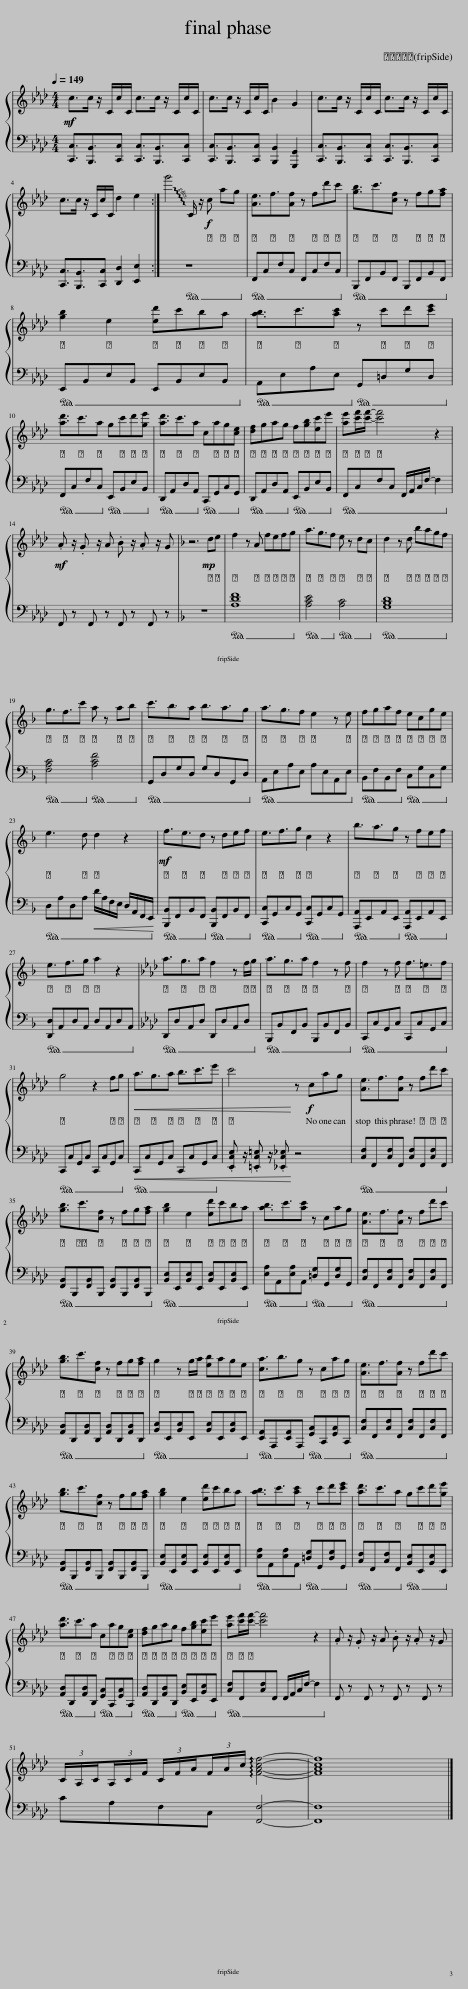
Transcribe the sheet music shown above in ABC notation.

X:1
%%score { 1 | 2 }
L:1/8
Q:1/4=149
M:4/4
I:linebreak $
K:Ab
V:1 treble
V:2 bass
V:1
!mf! c>c z/ C/c/C/ c>c z/ C/c/C/ | c>c z/ C/c/C/ B2 G2 | c>c z/ C/c/C/ c>c z/ C/c/C/ |$ c>c z/ C/c/C/ d2 e2 :| !~(!g'4 !~)!C/ z/!f! c ag | %5
 [Ae]3/2f3/2[Af] z fd'c' | [gb]3/2c'3/2[cf] z fg[fa] |$ [gb]2 e2 [ed']c'ba | [ab]3/2c'3/2[ac'] z c'd'[c'e'] |$ [ad']3/2c'3/2a gc'd'[ge'] | %10
 [ad']3/2c'3/2a cag[ce] | [df]gag f[gb][ec']e' | [ae'][c'f']/[c'f']/- [c'f']4 z2 |$!mf! .A z/ .G z/ A .B z/ .A z/ G |[K:F] z6!mp! de | %15
 f2 z A fefg | a3/2g3/2f e z dc | d2 z d bagf |$ g3/2f3/2c' a z ab | c'3/2b3/2a b3/2a3/2g | %20
 a3/2g3/2f e2 z e | fgaf ecge |$ e3 d d2 z2 |!mf! f3/2e3/2d z def | e3/2f3/2g c2 z2 | %25
 b3/2a3/2g z fef |$ e3/2f3/2g a2 z2 |[K:Ab] a3/2g3/2a f2 z f/g/ | a3/2g3/2a f2 z f | f2 z f f3/2=e3/2f |$ %30
 g4 z2 fg |!<(! a3/2g3/2a b3/2c'3/2e' | c'4!<)! z!f! cag | [Ae]3/2f3/2[Af] z fd'c' |$ [gb]3/2c'3/2[cf] z fg[fa] | %35
 [gb]2 e2 [ed']c'ba | [ab]3/2c'3/2[ac'] z cag | [Ae]3/2f3/2[Af] z fd'c' |$ [gb]3/2c'3/2[cf] z fg[fa] | g2 z g/a/ [eb]age | %40
 [ca]3/2b3/2g z cag | [Ae]3/2f3/2[Af] z fd'c' |$ [gb]3/2c'3/2[cf] z fg[fa] | [gb]2 e2 [ed']c'ba | [ab]3/2c'3/2[ac'] z c'd'[c'e'] | %45
 [ad']3/2c'3/2a gc'd'[ge'] |$ [ad']3/2c'3/2a cag[ce] | [df]gag f[gb][ec']e' | [ae'][c'f']/[c'f']/- [c'f']4 z2 | .A z/ .G z/ A .B z/ .A z/ G |$ %50
 (3C/A,/C/(3A,/C/F/ (3C/F/A/(3F/A/c/ !arpeggio![FAcf]4- | [FAcf]8 |] %52
V:2
 [C,,C,]3/2[B,,,B,,]3/2[C,,C,] [C,,C,]3/2[B,,,B,,]3/2[C,,C,] | [C,,C,]3/2[B,,,B,,]3/2[C,,C,] [B,,,B,,]2 [G,,,G,,]2 | [C,,C,]3/2[B,,,B,,]3/2[C,,C,] [C,,C,]3/2[B,,,B,,]3/2[C,,C,] |$ [C,,C,]3/2[B,,,B,,]3/2[C,,C,] [D,,D,]2 [E,,E,]2 :|!ped! z8!ped-up! | %5
!ped! F,,C,F,C, F,,C,F,C,!ped-up! |!ped! B,,,F,,B,,F,, B,,,F,,B,,F,,!ped-up! |$!ped! E,,B,,E,B,, E,,B,,E,B,,!ped-up! |!ped! A,,E,A,E,!ped-up!!ped! G,,=D,G,D,!ped-up! |$!ped! F,,C,F,C,!ped-up!!ped! E,,B,,E,B,,!ped-up! | %10
!ped! D,,A,,D,A,,!ped-up!!ped! C,,G,,C,G,,!ped-up! |!ped! D,,A,,D,A,,!ped-up!!ped! E,,B,,E,B,,!ped-up! |!ped! F,,C,F,C, F,,/A,,/C,/F,/- F,2!ped-up! |$ F,, z F,, z F,, z F,, z |[K:F] z8 | %15
!ped! [A,DF]8!ped-up! |!ped! [A,CE]4!ped-up!!ped! [A,C]4!ped-up! |!ped! [G,B,D]8!ped-up! |$!ped! [F,A,C]4!ped-up!!ped! [A,CF]4!ped-up! |!ped! G,,D,G,D, G,D,G,,D,!ped-up! | %20
!ped! A,,E,A,E, A,E,A,,E,!ped-up! |!ped! B,,F,B,,F,!ped-up!!ped! C,G,C,G,!ped-up! |$!ped! D,A,D,A,!<(! D/A,/F,/E,/ D,/A,,/F,,/E,,/!ped-up!!<)! |!ped! [B,,,B,,]F,,B,,F,,!ped-up!!ped! [B,,,B,,]F,,B,,F,,!ped-up! |!ped! [C,,C,]G,,C,G,,!ped-up!!ped! [C,,C,]G,,C,G,,!ped-up! | %25
!ped! [A,,,A,,]E,,A,,E,,!ped-up!!ped! [A,,,A,,]E,,A,,E,,!ped-up! |$!ped! [D,,D,]A,,D,A,, D,A,,D,A,,!ped-up! |[K:Ab]!ped! D,,D,A,,D, D,,D,A,,D,!ped-up! |!ped! B,,,B,,F,,B,, B,,,B,,F,,B,,!ped-up! |!ped! C,,C,G,,C, C,,C,G,,C,!ped-up! |$ %30
!ped! C,,C,G,,C, C,,C,G,,C,!ped-up! |!ped!!<(! C,,C,G,,C, C,,C,G,,C,!ped-up! | .[E,,C,E,] z/ .[=E,,C,=E,] z/ .[_E,,C,_E,]!<)! z4 |!ped! [C,F,]F,,[C,F,]F,, [C,F,]F,,[C,F,]F,,!ped-up! |$!ped! [F,,B,,]B,,,[F,,B,,]B,,, [F,,B,,]B,,,[F,,B,,]B,,,!ped-up! | %35
!ped! [B,,E,]E,,[B,,E,]E,, [B,,E,]E,,[B,,E,]E,,!ped-up! |!ped! [E,A,]A,,[E,A,]A,,!ped-up!!ped! [=D,G,]G,,[D,G,]G,,!ped-up! |!ped! [C,F,]F,,[C,F,]F,, [C,F,]F,,[C,F,]F,,!ped-up! |$!ped! [A,,D,]D,,[A,,D,]D,, [A,,D,]D,,[A,,D,]D,,!ped-up! |!ped! [B,,E,]E,,[B,,E,]E,, [B,,E,]E,,[B,,E,]E,,!ped-up! | %40
!ped! [E,,A,,]A,,,[E,,A,,]A,,,!ped-up!!ped! [G,,C,]C,,[G,,C,]C,,!ped-up! |!ped! [C,F,]F,,[C,F,]F,, [C,F,]F,,[C,F,]F,,!ped-up! |$!ped! [F,,B,,]B,,,[F,,B,,]B,,, [F,,B,,]B,,,[F,,B,,]B,,,!ped-up! |!ped! [B,,E,]E,,[B,,E,]E,, [B,,E,]E,,[B,,E,]E,,!ped-up! |!ped! [E,A,]A,,[E,A,]A,,!ped-up!!ped! [=D,G,]G,,[D,G,]G,,!ped-up! | %45
!ped! [C,F,]F,,[C,F,]F,,!ped-up!!ped! [B,,E,]E,,[B,,E,]E,,!ped-up! |$!ped! [A,,D,]D,,[A,,D,]D,,!ped-up!!ped! [G,,C,]C,,[G,,C,]C,,!ped-up! |!ped! [A,,D,]D,,[A,,D,]D,,!ped-up!!ped! [B,,E,]E,,[B,,E,]E,,!ped-up! |!ped! [C,F,]F,,[C,F,]F,, F,,/A,,/C,/F,/- F,2!ped-up! | F,, z F,, z F,, z F,, z |$ %50
 CA,F,C, [F,,F,]4- | [F,,F,]8 |] %52
